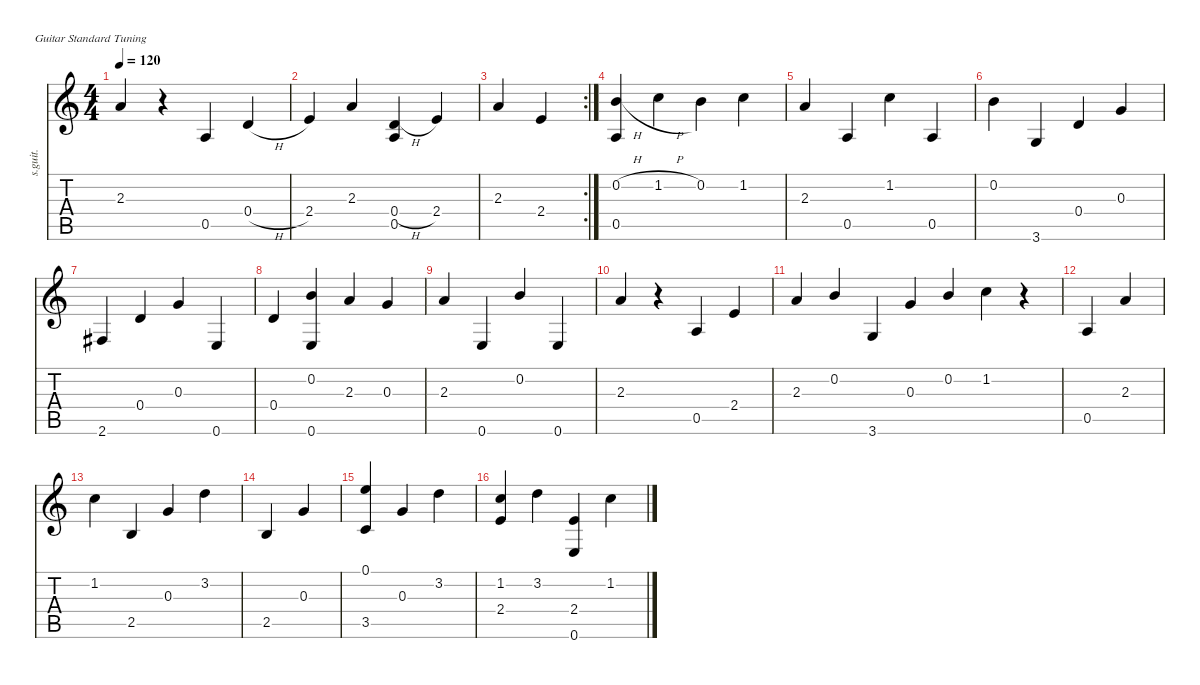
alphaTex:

\defaultSystemsLayout 4
\hideDynamics
\bracketExtendMode nobrackets
\otherSystemsTrackNameOrientation horizontal
\track ("Track 1" "s.guit.") {instrument acousticguitarsteel}
\staff {score tabs}
\tuning (E4 B3 G3 D3 A2 E2)
\ts (4 4)
\tempo 120
\clef g2
\ks c
2.3.4{dy mf beam Up} r.4{beam Up} 0.5.4{beam Up} 0.4{h}.4{beam Up} |
2.4.4{beam Up} 2.3.4{beam Up} (0.5 0.4{h}).4{beam Up} 2.4.4{beam Up} |
\rc 2
2.3.4{beam Up} 2.4.4{beam Up} |
(0.5 0.2{h}).4{beam Up} 1.2{h}.4{beam Down} 0.2.4{beam Down} 1.2.4{beam Down} |
2.3.4{beam Up} 0.5.4{beam Up} 1.2.4{beam Down} 0.5.4{beam Up} |
0.2.4{beam Down} 3.6.4{beam Up} 0.4.4{beam Up} 0.3.4{beam Up} |
2.6{acc #}.4{beam Up} 0.4.4{beam Up} 0.3.4{beam Up} 0.6.4{beam Up} |
0.4.4{beam Up} (0.6 0.2).4{beam Up} 2.3.4{beam Up} 0.3.4{beam Up} |
2.3.4{beam Up} 0.6.4{beam Up} 0.2.4{beam Up} 0.6.4{beam Up} |
2.3.4{beam Up} r.4{beam Up} 0.5.4{beam Up} 2.4.4{beam Up} |
2.3.4{beam Up} 0.2.4{beam Up} 3.6.4{beam Up} 0.3.4{beam Up} 0.2.4{beam Up} 1.2.4{beam Down} r.4{beam Down} |
0.5.4{beam Up} 2.3.4{beam Up} |
1.2.4{beam Down} 2.5.4{beam Up} 0.3.4{beam Up} 3.2.4{beam Down} |
2.5.4{beam Up} 0.3.4{beam Up} |
(3.5 0.1).4{beam Up} 0.3.4{beam Up} 3.2.4{beam Down} |
(2.4 1.2).4{beam Up} 3.2.4{beam Down} (2.4 0.6).4{beam Up} 1.2.4{beam Down}
